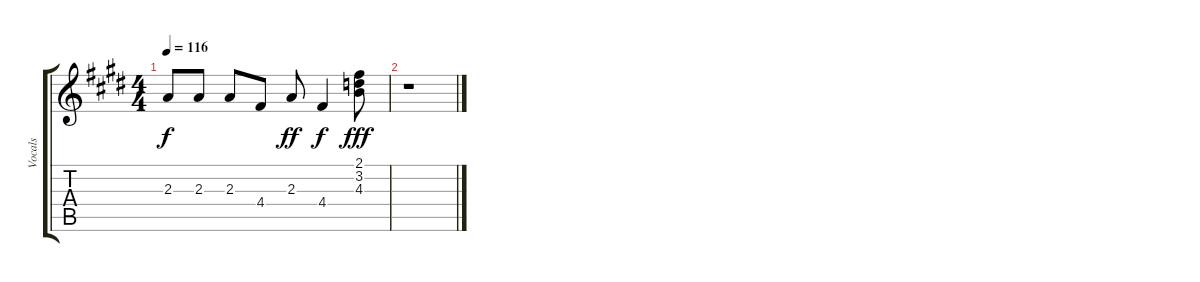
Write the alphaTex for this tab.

\track ("Vocals" "Vocals") {instrument electricguitarclean}
\staff {score tabs}
\tuning (E4 B3 G3 D3 A2 E2) {hide}
\ts (4 4)
\tempo 116
\clef g2
\ks e
2.3.8{dy f} 2.3.8 2.3.8 4.4.8 2.3.8{dy ff} 4.4.4{dy f} (2.1 3.2 4.3).8{dy fff} |
r.1
